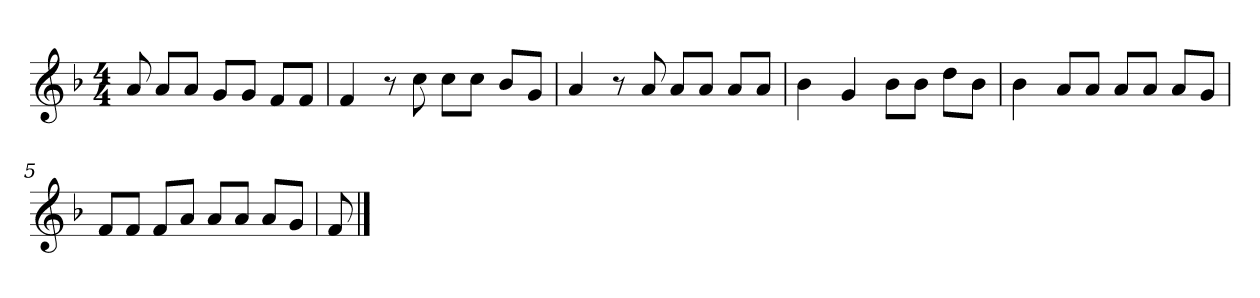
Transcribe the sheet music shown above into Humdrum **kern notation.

**kern
*part1
*staff1
*k[b-]
*M4/4
*MM120
=
8a
8aL
8aJ
8gL
8gJ
8fL
8fJ
=1
4f
8r
8cc
8ccL
8ccJ
8b-L
8gJ
=2
4a
8r
8a
8aL
8aJ
8aL
8aJ
=3
4b-
4g
8b-L
8b-J
8ddL
8b-J
=4
4b-
8aL
8aJ
8aL
8aJ
8aL
8gJ
=5
8fL
8fJ
8fL
8aJ
8aL
8aJ
8aL
8gJ
=6
8f
==
*-
